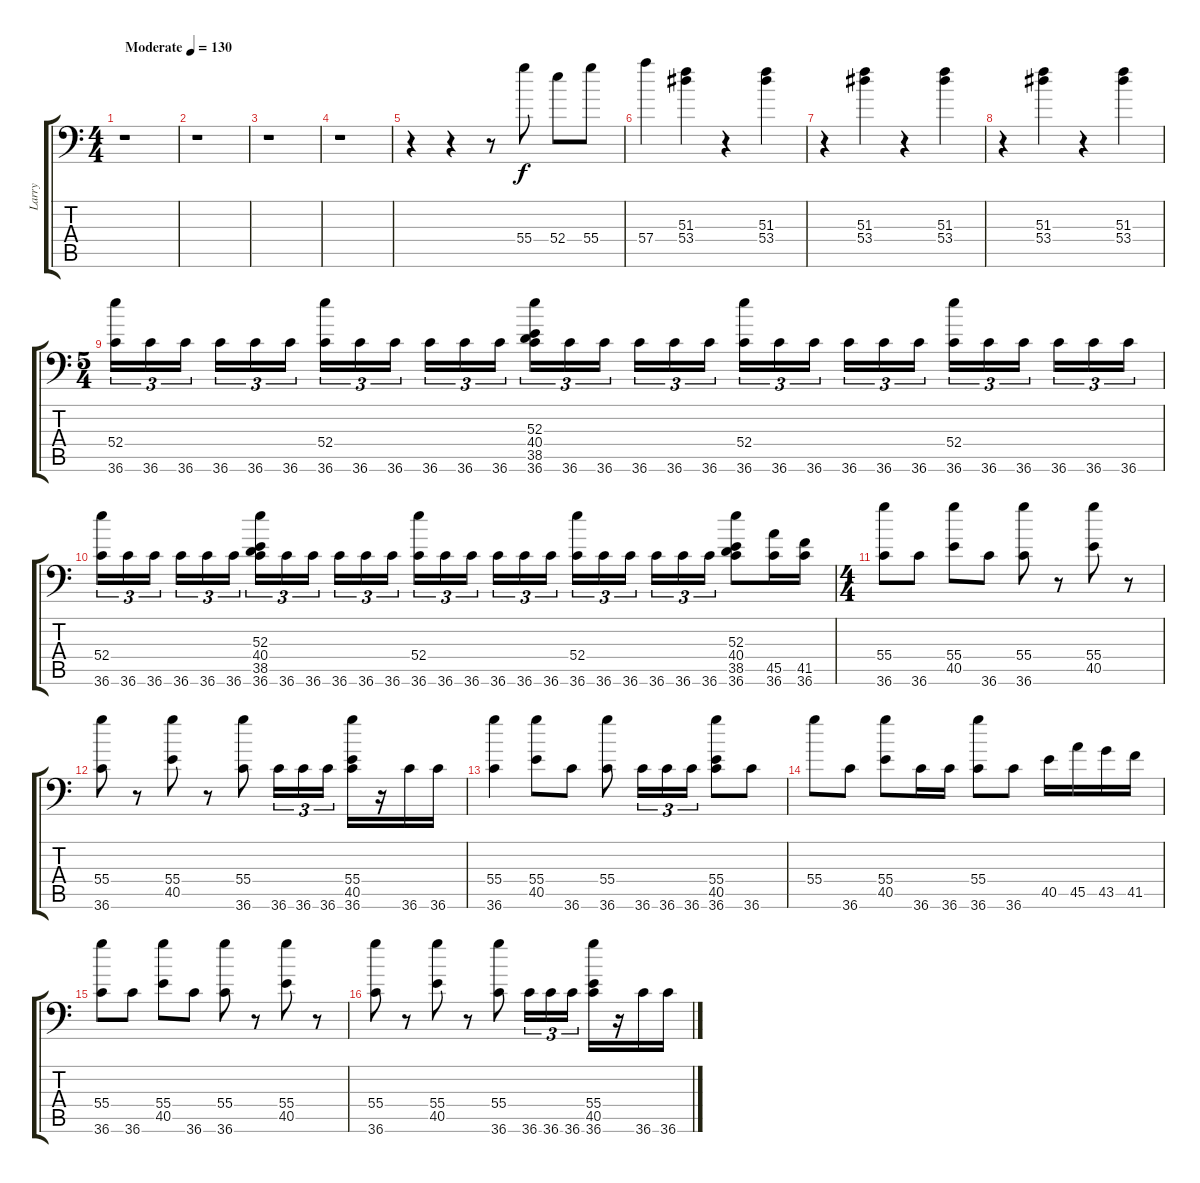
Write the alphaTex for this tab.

\track ("Larry" "Larry") {instrument acousticgrandpiano}
\staff {score tabs}
\tuning (C-1 C-1 C-1 C-1 C-1 C-1) {hide}
\ts (4 4)
\tempo (130 "Moderate")
\clef f4
\ks c
r.1{dy f instrument acousticgrandpiano} |
r.1 |
r.1 |
r.1 |
r.4 r.4 r.8 55.4.8 52.4.8 55.4.8 |
57.4.4 (51.3 53.4).4 r.4 (51.3 53.4).4 |
r.4 (51.3 53.4).4 r.4 (51.3 53.4).4 |
r.4 (51.3 53.4).4 r.4 (51.3 53.4).4 |
\ts (5 4)
(52.4 36.6).16{tu (3 2)} 36.6.16{tu (3 2)} 36.6.16{tu (3 2)} 36.6.16{tu (3 2)} 36.6.16{tu (3 2)} 36.6.16{tu (3 2)} (52.4 36.6).16{tu (3 2)} 36.6.16{tu (3 2)} 36.6.16{tu (3 2)} 36.6.16{tu (3 2)} 36.6.16{tu (3 2)} 36.6.16{tu (3 2)} (52.3 40.4 38.5 36.6).16{tu (3 2)} 36.6.16{tu (3 2)} 36.6.16{tu (3 2)} 36.6.16{tu (3 2)} 36.6.16{tu (3 2)} 36.6.16{tu (3 2)} (52.4 36.6).16{tu (3 2)} 36.6.16{tu (3 2)} 36.6.16{tu (3 2)} 36.6.16{tu (3 2)} 36.6.16{tu (3 2)} 36.6.16{tu (3 2)} (52.4 36.6).16{tu (3 2)} 36.6.16{tu (3 2)} 36.6.16{tu (3 2)} 36.6.16{tu (3 2)} 36.6.16{tu (3 2)} 36.6.16{tu (3 2)} |
(52.4 36.6).16{tu (3 2)} 36.6.16{tu (3 2)} 36.6.16{tu (3 2)} 36.6.16{tu (3 2)} 36.6.16{tu (3 2)} 36.6.16{tu (3 2)} (52.3 40.4 38.5 36.6).16{tu (3 2)} 36.6.16{tu (3 2)} 36.6.16{tu (3 2)} 36.6.16{tu (3 2)} 36.6.16{tu (3 2)} 36.6.16{tu (3 2)} (52.4 36.6).16{tu (3 2)} 36.6.16{tu (3 2)} 36.6.16{tu (3 2)} 36.6.16{tu (3 2)} 36.6.16{tu (3 2)} 36.6.16{tu (3 2)} (52.4 36.6).16{tu (3 2)} 36.6.16{tu (3 2)} 36.6.16{tu (3 2)} 36.6.16{tu (3 2)} 36.6.16{tu (3 2)} 36.6.16{tu (3 2)} (52.3 40.4 38.5 36.6).8 (45.5 36.6).16 (41.5 36.6).16 |
\ts (4 4)
(55.4 36.6).8 36.6.8 (55.4 40.5).8 36.6.8 (55.4 36.6).8 r.8 (55.4 40.5).8 r.8 |
(55.4 36.6).8 r.8 (55.4 40.5).8 r.8 (55.4 36.6).8 36.6.16{tu (3 2)} 36.6.16{tu (3 2)} 36.6.16{tu (3 2)} (55.4 40.5 36.6).16 r.16 36.6.16 36.6.16 |
(55.4 36.6).4 (55.4 40.5).8 36.6.8 (55.4 36.6).8 36.6.16{tu (3 2)} 36.6.16{tu (3 2)} 36.6.16{tu (3 2)} (55.4 40.5 36.6).8 36.6.8 |
55.4.8 36.6.8 (55.4 40.5).8 36.6.16 36.6.16 (55.4 36.6).8 36.6.8 40.5.16 45.5.16 43.5.16 41.5.16 |
(55.4 36.6).8 36.6.8 (55.4 40.5).8 36.6.8 (55.4 36.6).8 r.8 (55.4 40.5).8 r.8 |
(55.4 36.6).8 r.8 (55.4 40.5).8 r.8 (55.4 36.6).8 36.6.16{tu (3 2)} 36.6.16{tu (3 2)} 36.6.16{tu (3 2)} (55.4 40.5 36.6).16 r.16 36.6.16 36.6.16
